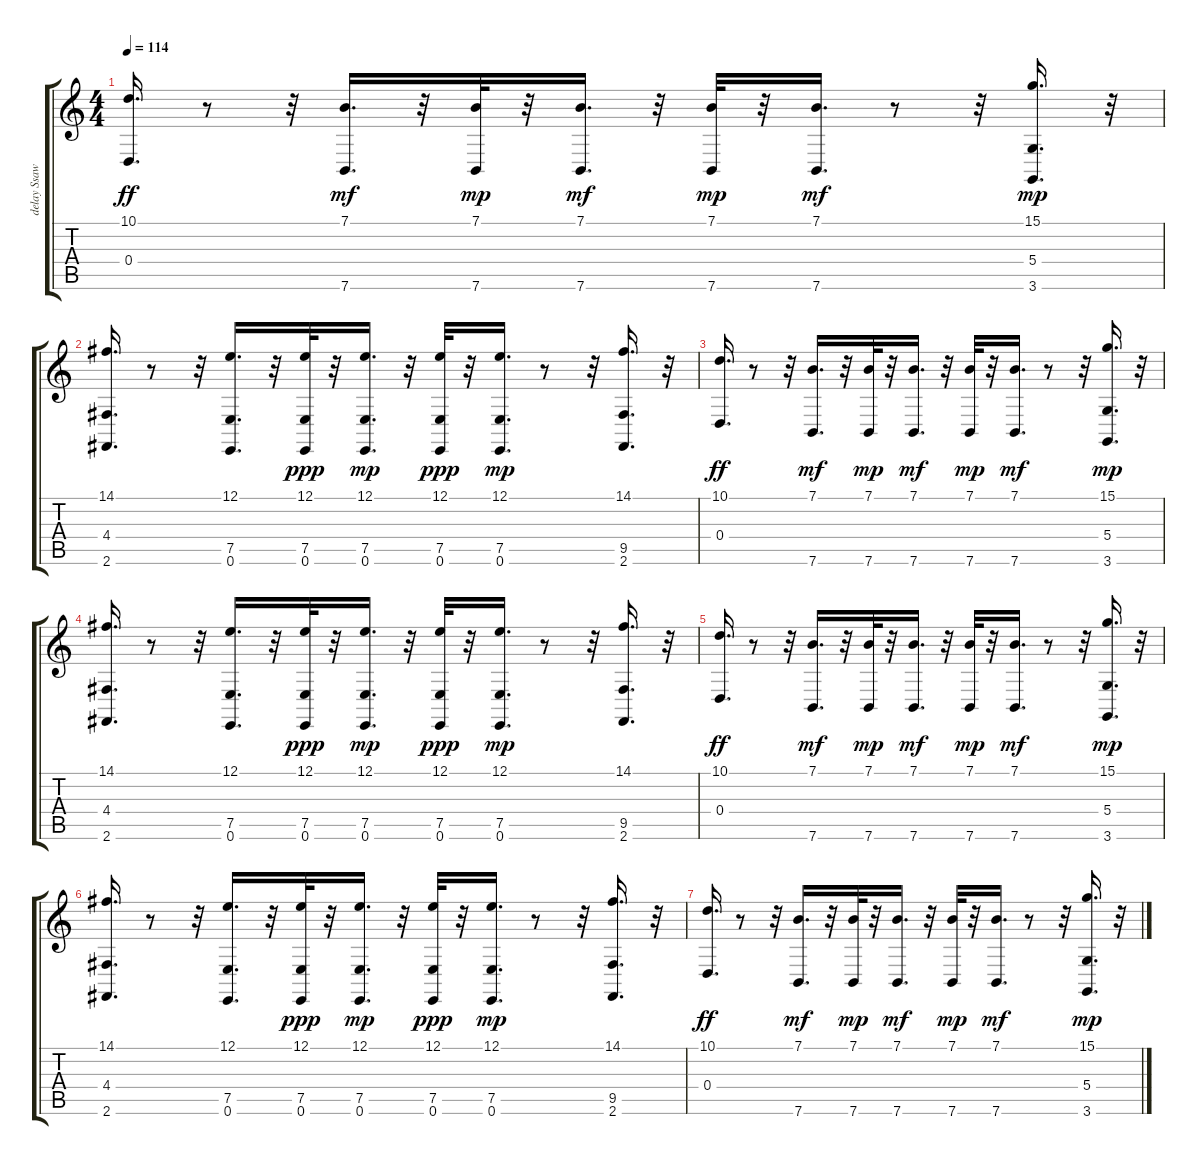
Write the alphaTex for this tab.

\track ("delay Ssaw2" "delay Ssaw") {instrument lead2sawtooth}
\staff {score tabs}
\tuning (E4 B3 G3 D3 A2 E2) {hide}
\ts (4 4)
\tempo 114
\clef g2
\ks c
(10.1 0.4).16{d dy ff} r.8 r.32 (7.1 7.6).16{d dy mf} r.32 (7.1 7.6).32{dy mp} r.32 (7.1 7.6).16{d dy mf} r.32 (7.1 7.6).32{dy mp} r.32 (7.1 7.6).16{d dy mf} r.8 r.32 (15.1 5.4 3.6).16{d dy mp} r.32 |
(14.1 4.4 2.6).16{d} r.8 r.32 (12.1 7.5 0.6).16{d} r.32 (12.1 7.5 0.6).32{dy ppp} r.32 (12.1 7.5 0.6).16{d dy mp} r.32 (12.1 7.5 0.6).32{dy ppp} r.32 (12.1 7.5 0.6).16{d dy mp} r.8 r.32 (14.1 9.5 2.6).16{d} r.32 |
(10.1 0.4).16{d dy ff} r.8 r.32 (7.1 7.6).16{d dy mf} r.32 (7.1 7.6).32{dy mp} r.32 (7.1 7.6).16{d dy mf} r.32 (7.1 7.6).32{dy mp} r.32 (7.1 7.6).16{d dy mf} r.8 r.32 (15.1 5.4 3.6).16{d dy mp} r.32 |
(14.1 4.4 2.6).16{d} r.8 r.32 (12.1 7.5 0.6).16{d} r.32 (12.1 7.5 0.6).32{dy ppp} r.32 (12.1 7.5 0.6).16{d dy mp} r.32 (12.1 7.5 0.6).32{dy ppp} r.32 (12.1 7.5 0.6).16{d dy mp} r.8 r.32 (14.1 9.5 2.6).16{d} r.32 |
(10.1 0.4).16{d dy ff} r.8 r.32 (7.1 7.6).16{d dy mf} r.32 (7.1 7.6).32{dy mp} r.32 (7.1 7.6).16{d dy mf} r.32 (7.1 7.6).32{dy mp} r.32 (7.1 7.6).16{d dy mf} r.8 r.32 (15.1 5.4 3.6).16{d dy mp} r.32 |
(14.1 4.4 2.6).16{d} r.8 r.32 (12.1 7.5 0.6).16{d} r.32 (12.1 7.5 0.6).32{dy ppp} r.32 (12.1 7.5 0.6).16{d dy mp} r.32 (12.1 7.5 0.6).32{dy ppp} r.32 (12.1 7.5 0.6).16{d dy mp} r.8 r.32 (14.1 9.5 2.6).16{d} r.32 |
(10.1 0.4).16{d dy ff} r.8 r.32 (7.1 7.6).16{d dy mf} r.32 (7.1 7.6).32{dy mp} r.32 (7.1 7.6).16{d dy mf} r.32 (7.1 7.6).32{dy mp} r.32 (7.1 7.6).16{d dy mf} r.8 r.32 (15.1 5.4 3.6).16{d dy mp} r.32
